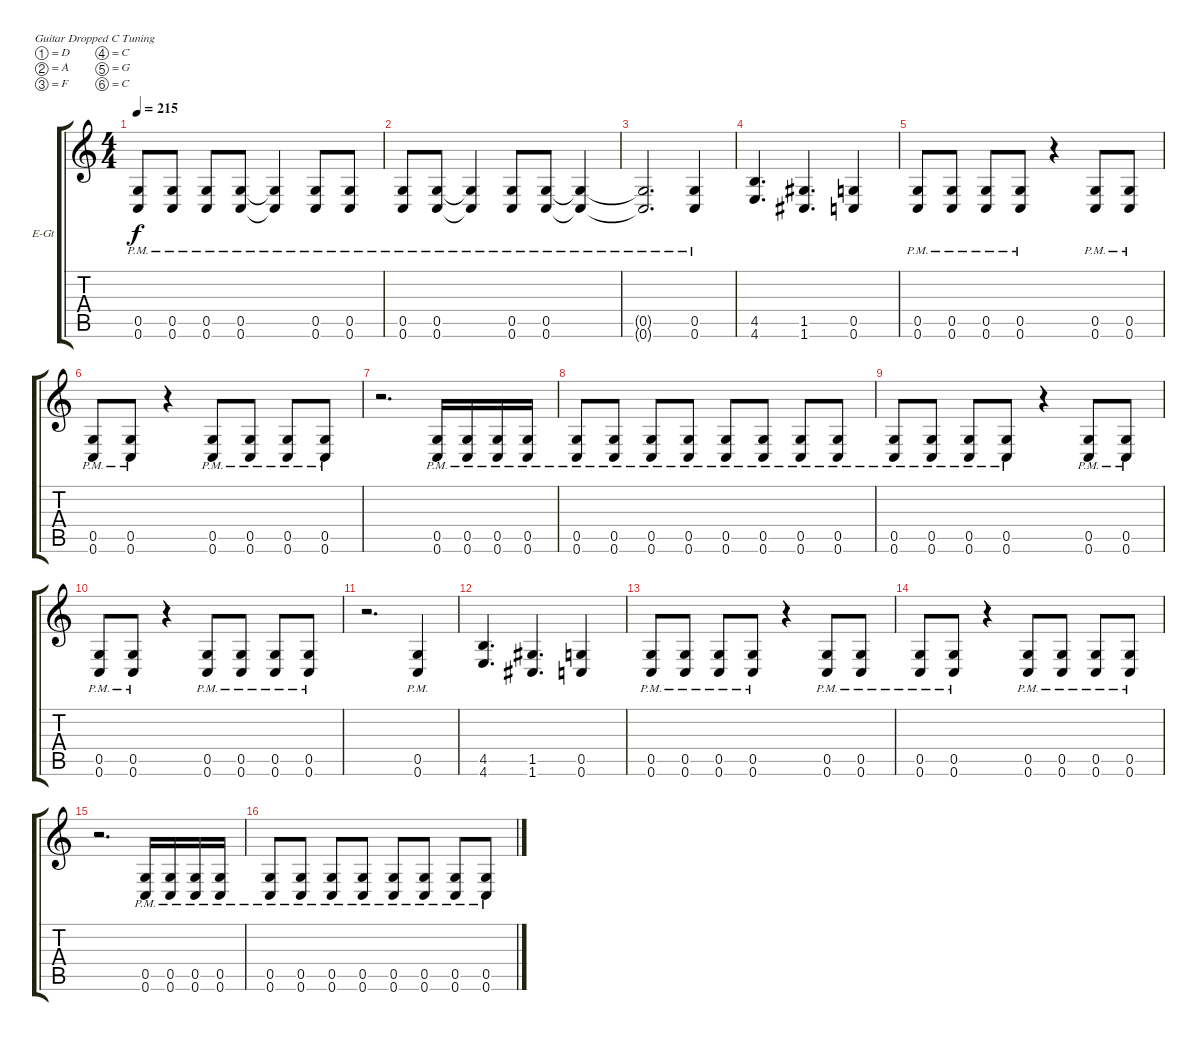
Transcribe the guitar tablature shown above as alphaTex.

\defaultSystemsLayout 4
\bracketExtendMode groupsimilarinstruments
\firstSystemTrackNameOrientation horizontal
\otherSystemsTrackNameOrientation horizontal
\track ("Guitar 1" "E-Gt") {instrument distortionguitar}
\staff {score tabs}
\tuning (D4 A3 F3 C3 G2 C2)
\ts (4 4)
\tempo 215
\clef g2
\ks c
(0.6{pm} 0.5{pm}).8{dy f} (0.6{pm} 0.5{pm}).8 (0.6{pm} 0.5{pm}).8 (0.6{pm} 0.5{pm}).8 (0.5{pm t} 0.6{pm t}).4 (0.5{pm} 0.6{pm}).8 (0.6{pm} 0.5{pm}).8 |
(0.6{pm} 0.5{pm}).8 (0.6{pm} 0.5{pm}).8 (0.5{pm t} 0.6{pm t}).4 (0.5{pm} 0.6{pm}).8 (0.6{pm} 0.5{pm}).8 (0.5{pm t} 0.6{pm t}).4 |
(0.5{pm t} 0.6{pm t}).2{d} (0.5{pm} 0.6{pm}).4 |
(4.6 4.5).4{d} (1.6 1.5).4{d} (0.6 0.5).4 |
(0.6{pm} 0.5{pm}).8 (0.6{pm} 0.5{pm}).8 (0.6{pm} 0.5{pm}).8 (0.6{pm} 0.5{pm}).8 r.4 (0.5{pm} 0.6{pm}).8 (0.6{pm} 0.5{pm}).8 |
(0.6{pm} 0.5{pm}).8 (0.6{pm} 0.5{pm}).8 r.4 (0.5{pm} 0.6{pm}).8 (0.6{pm} 0.5{pm}).8 (0.5{pm} 0.6{pm}).8 (0.6{pm} 0.5{pm}).8 |
r.2{d} (0.5{pm} 0.6{pm}).16 (0.5{pm} 0.6{pm}).16 (0.5{pm} 0.6{pm}).16 (0.5{pm} 0.6{pm}).16 |
(0.6{pm} 0.5{pm}).8 (0.6{pm} 0.5{pm}).8 (0.6{pm} 0.5{pm}).8 (0.6{pm} 0.5{pm}).8 (0.6{pm} 0.5{pm}).8 (0.6{pm} 0.5{pm}).8 (0.6{pm} 0.5{pm}).8 (0.6{pm} 0.5{pm}).8 |
(0.6{pm} 0.5{pm}).8 (0.6{pm} 0.5{pm}).8 (0.6{pm} 0.5{pm}).8 (0.6{pm} 0.5{pm}).8 r.4 (0.5{pm} 0.6{pm}).8 (0.6{pm} 0.5{pm}).8 |
(0.6{pm} 0.5{pm}).8 (0.6{pm} 0.5{pm}).8 r.4 (0.5{pm} 0.6{pm}).8 (0.6{pm} 0.5{pm}).8 (0.5{pm} 0.6{pm}).8 (0.6{pm} 0.5{pm}).8 |
r.2{d} (0.5{pm} 0.6{pm}).4 |
(4.6 4.5).4{d} (1.6 1.5).4{d} (0.6 0.5).4 |
(0.6{pm} 0.5{pm}).8 (0.6{pm} 0.5{pm}).8 (0.6{pm} 0.5{pm}).8 (0.6{pm} 0.5{pm}).8 r.4 (0.5{pm} 0.6{pm}).8 (0.6{pm} 0.5{pm}).8 |
(0.6{pm} 0.5{pm}).8 (0.6{pm} 0.5{pm}).8 r.4 (0.5{pm} 0.6{pm}).8 (0.6{pm} 0.5{pm}).8 (0.5{pm} 0.6{pm}).8 (0.6{pm} 0.5{pm}).8 |
r.2{d} (0.5{pm} 0.6{pm}).16 (0.5{pm} 0.6{pm}).16 (0.5{pm} 0.6{pm}).16 (0.5{pm} 0.6{pm}).16 |
(0.6{pm} 0.5{pm}).8 (0.6{pm} 0.5{pm}).8 (0.6{pm} 0.5{pm}).8 (0.6{pm} 0.5{pm}).8 (0.6{pm} 0.5{pm}).8 (0.6{pm} 0.5{pm}).8 (0.6{pm} 0.5{pm}).8 (0.6{pm} 0.5{pm}).8
